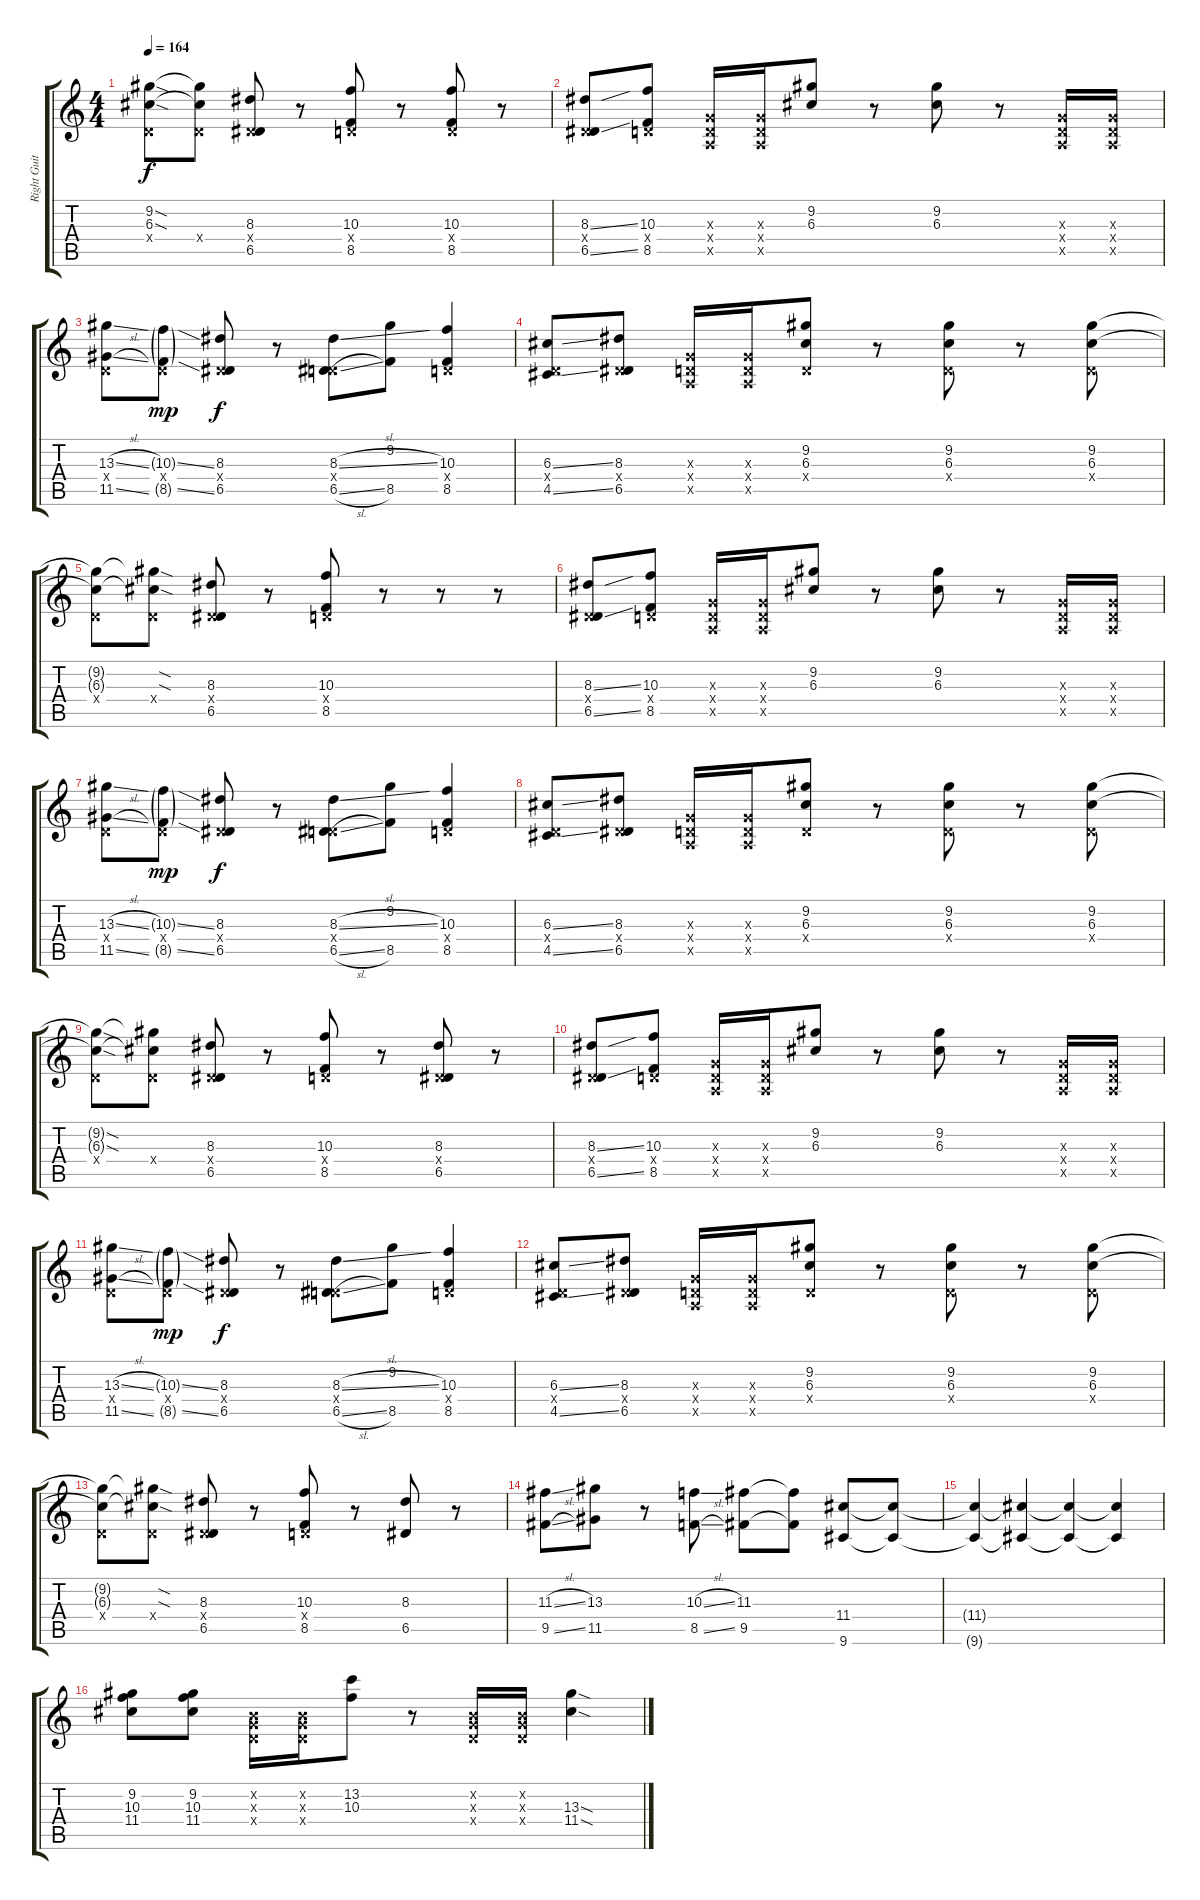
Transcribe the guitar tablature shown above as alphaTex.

\track ("Right Guitar" "Right Guit") {instrument overdrivenguitar}
\staff {score tabs}
\tuning (E4 B3 G3 D3 A2 E2) {hide}
\ts (4 4)
\tempo 164
\clef g2
\ks c
(9.2{sod t} 6.3{sod t} 0.4{x}).8{dy f} (9.2{t} 6.3{t} 0.4{x}).8 (8.3 0.4{x} 6.5).8 r.8 (10.3 0.4{x} 8.5).8 r.8 (10.3 0.4{x} 8.5).8 r.8 |
(8.3{ss} 0.4{x} 6.5{ss}).8 (10.3 0.4{x} 8.5).8 (0.3{x} 0.4{x} 0.5{x}).16 (0.3{x} 0.4{x} 0.5{x}).16 (9.2 6.3).8 r.8 (9.2 6.3).8 r.8 (0.3{x} 0.4{x} 0.5{x}).16 (0.3{x} 0.4{x} 0.5{x}).16 |
(13.3{sl} 0.4{x} 11.5{sl}).8 (10.3{ss g} 0.4{x} 8.5{ss g}).8{dy mp} (8.3 0.4{x} 6.5).8{dy f} r.8 (8.3{sl} 0.4{x} 6.5{sl}).8 (9.2 8.5).8 (10.3 0.4{x} 8.5).4 |
(6.3{ss} 0.4{x} 4.5{ss}).8 (8.3 0.4{x} 6.5).8 (0.3{x} 0.4{x} 0.5{x}).16 (0.3{x} 0.4{x} 0.5{x}).16 (9.2 6.3 0.4{x}).8 r.8 (9.2 6.3 0.4{x}).8 r.8 (9.2 6.3 0.4{x}).8 |
(9.2{t} 6.3{t} 0.4{x}).8 (9.2{sod t} 6.3{sod t} 0.4{x}).8 (8.3 0.4{x} 6.5).8 r.8 (10.3 0.4{x} 8.5).8 r.8 r.8 r.8 |
(8.3{ss} 0.4{x} 6.5{ss}).8 (10.3 0.4{x} 8.5).8 (0.3{x} 0.4{x} 0.5{x}).16 (0.3{x} 0.4{x} 0.5{x}).16 (9.2 6.3).8 r.8 (9.2 6.3).8 r.8 (0.3{x} 0.4{x} 0.5{x}).16 (0.3{x} 0.4{x} 0.5{x}).16 |
(13.3{sl} 0.4{x} 11.5{sl}).8 (10.3{ss g} 0.4{x} 8.5{ss g}).8{dy mp} (8.3 0.4{x} 6.5).8{dy f} r.8 (8.3{sl} 0.4{x} 6.5{sl}).8 (9.2 8.5).8 (10.3 0.4{x} 8.5).4 |
(6.3{ss} 0.4{x} 4.5{ss}).8 (8.3 0.4{x} 6.5).8 (0.3{x} 0.4{x} 0.5{x}).16 (0.3{x} 0.4{x} 0.5{x}).16 (9.2 6.3 0.4{x}).8 r.8 (9.2 6.3 0.4{x}).8 r.8 (9.2 6.3 0.4{x}).8 |
(9.2{sod t} 6.3{sod t} 0.4{x}).8 (9.2{t} 6.3{t} 0.4{x}).8 (8.3 0.4{x} 6.5).8 r.8 (10.3 0.4{x} 8.5).8 r.8 (8.3 0.4{x} 6.5).8 r.8 |
(8.3{ss} 0.4{x} 6.5{ss}).8 (10.3 0.4{x} 8.5).8 (0.3{x} 0.4{x} 0.5{x}).16 (0.3{x} 0.4{x} 0.5{x}).16 (9.2 6.3).8 r.8 (9.2 6.3).8 r.8 (0.3{x} 0.4{x} 0.5{x}).16 (0.3{x} 0.4{x} 0.5{x}).16 |
(13.3{sl} 0.4{x} 11.5{sl}).8 (10.3{ss g} 0.4{x} 8.5{ss g}).8{dy mp} (8.3 0.4{x} 6.5).8{dy f} r.8 (8.3{sl} 0.4{x} 6.5{sl}).8 (9.2 8.5).8 (10.3 0.4{x} 8.5).4 |
(6.3{ss} 0.4{x} 4.5{ss}).8 (8.3 0.4{x} 6.5).8 (0.3{x} 0.4{x} 0.5{x}).16 (0.3{x} 0.4{x} 0.5{x}).16 (9.2 6.3 0.4{x}).8 r.8 (9.2 6.3 0.4{x}).8 r.8 (9.2 6.3 0.4{x}).8 |
(9.2{t} 6.3{t} 0.4{x}).8 (9.2{sod t} 6.3{sod t} 0.4{x}).8 (8.3 0.4{x} 6.5).8 r.8 (10.3 0.4{x} 8.5).8 r.8 (8.3 6.5).8 r.8 |
(11.3{sl} 9.5{sl}).8 (13.3 11.5).8 r.8 (10.3{sl} 8.5{sl}).8 (11.3 9.5).8 (11.3{t} 9.5{t}).8 (11.4 9.6).8 (11.4{t} 9.6{t}).8 |
(11.4{t} 9.6{t}).4 (11.4{t} 9.6{t}).4 (11.4{t} 9.6{t}).4 (11.4{t} 9.6{t}).4 |
(9.2 10.3 11.4).8 (9.2 10.3 11.4).8 (0.2{x} 0.3{x} 0.4{x}).16 (0.2{x} 0.3{x} 0.4{x}).16 (13.2 10.3).8 r.8 (0.2{x} 0.3{x} 0.4{x}).16 (0.2{x} 0.3{x} 0.4{x}).16 (13.3{sod} 11.4{sod}).4
